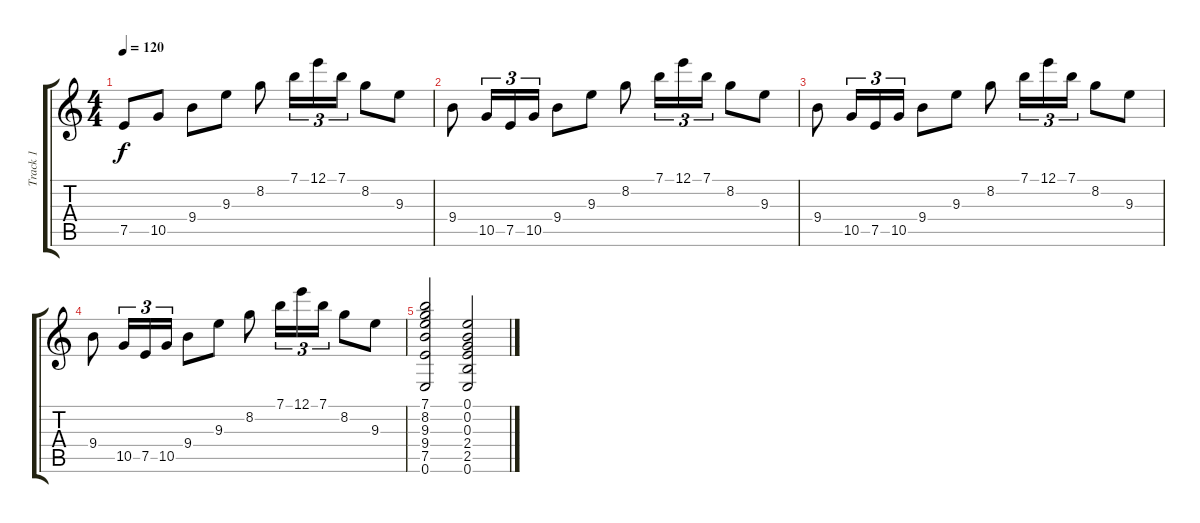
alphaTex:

\track ("Track 1" "Track 1") {instrument acousticguitarsteel}
\staff {score tabs}
\tuning (E4 B3 G3 D3 A2 E2) {hide}
\ts (4 4)
\tempo 120
\clef g2
\ks c
7.5.8{dy f} 10.5.8 9.4.8 9.3.8 8.2.8 7.1.16{tu (3 2)} 12.1.16{tu (3 2)} 7.1.16{tu (3 2)} 8.2.8 9.3.8 |
9.4.8 10.5.16{tu (3 2)} 7.5.16{tu (3 2)} 10.5.16{tu (3 2)} 9.4.8 9.3.8 8.2.8 7.1.16{tu (3 2)} 12.1.16{tu (3 2)} 7.1.16{tu (3 2)} 8.2.8 9.3.8 |
9.4.8 10.5.16{tu (3 2)} 7.5.16{tu (3 2)} 10.5.16{tu (3 2)} 9.4.8 9.3.8 8.2.8 7.1.16{tu (3 2)} 12.1.16{tu (3 2)} 7.1.16{tu (3 2)} 8.2.8 9.3.8 |
9.4.8 10.5.16{tu (3 2)} 7.5.16{tu (3 2)} 10.5.16{tu (3 2)} 9.4.8 9.3.8 8.2.8 7.1.16{tu (3 2)} 12.1.16{tu (3 2)} 7.1.16{tu (3 2)} 8.2.8 9.3.8 |
(7.1 8.2 9.3 9.4 7.5 0.6).2 (0.1 0.2 0.3 2.4 2.5 0.6).2
